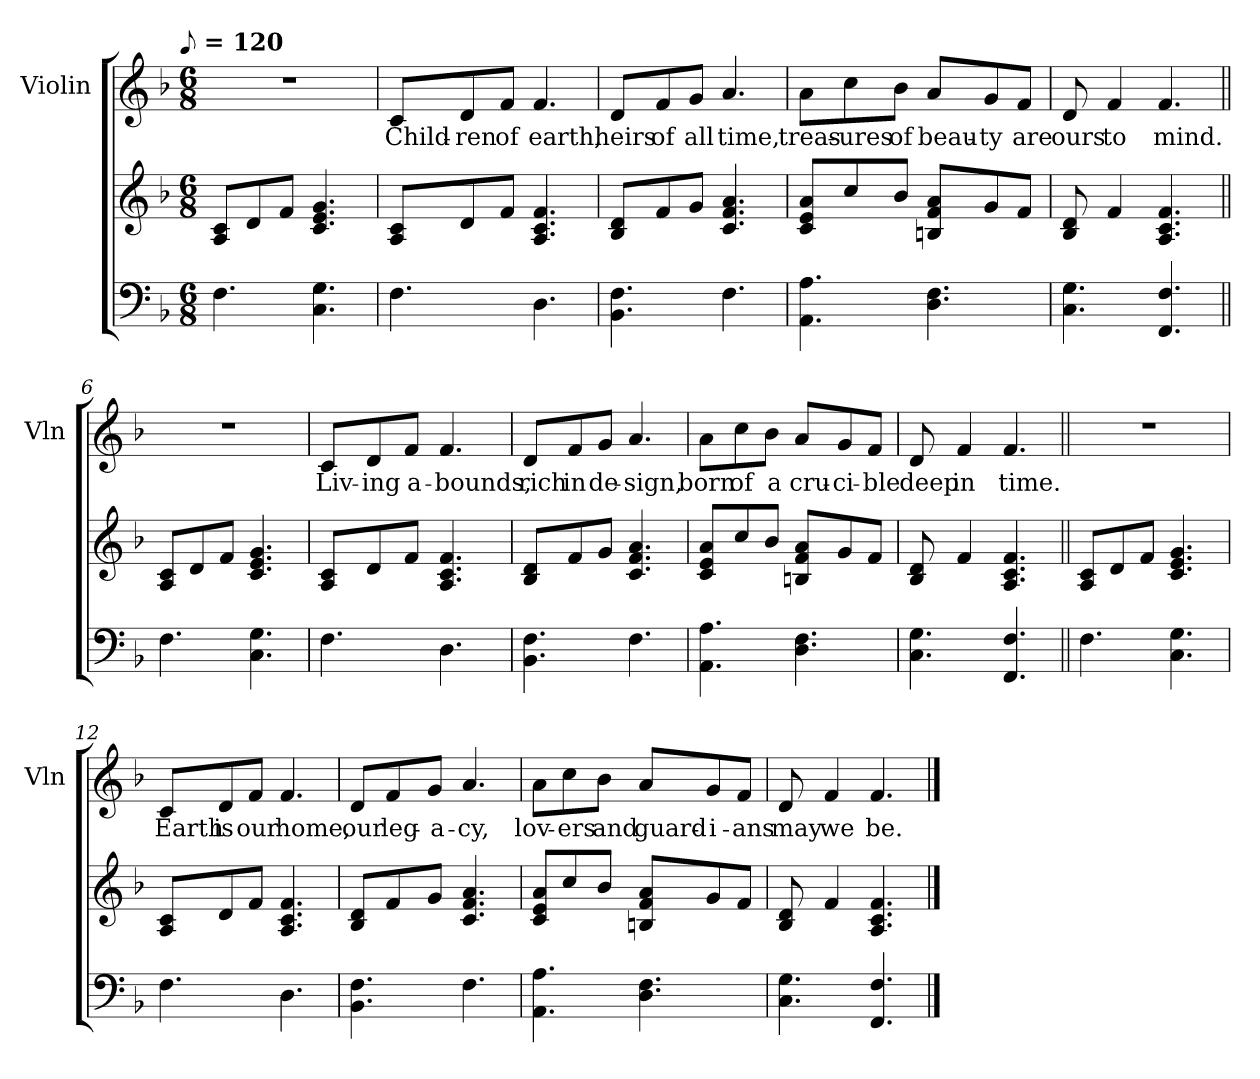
**kern	**kern	**kern	**text
*part2	*part2	*part1	*part1
*staff3	*staff2	*staff1	*staff1
*	*	*I"Violin	*
*	*	*I'Vln	*
*clefF4	*clefG2	*clefG2	*
*k[b-]	*k[b-]	*k[b-]	*
!!LO:TX:omd:t=[8th] = 120
*M6/8	*M6/8	*M6/8	*
*MM60	*MM60	*MM60	*
=1	=1	=1	=1
4.F\	8A 8cL	2.r	.
.	8d	.	.
.	8fJ	.	.
4.C\ 4.G\	4.c/ 4.e/ 4.g/	.	.
=2	=2	=2	=2
4.F\	8A 8cL	8cL	Child-
.	8d	8d	-ren
.	8fJ	8fJ	of
4.D\	4.A/ 4.c/ 4.f/	4.f/	earth,
=3	=3	=3	=3
4.BB-\ 4.F\	8B- 8dL	8dL	heirs
.	8f	8f	of
.	8gJ	8gJ	all
4.F\	4.c/ 4.f/ 4.a/	4.a/	time,
=4	=4	=4	=4
4.AA\ 4.A\	8c 8e 8aL	8aL	treas-
.	8cc	8cc	-ures
.	8b-J	8b-J	of
4.D\ 4.F\	8Bn 8f 8aL	8aL	beau-
.	8g	8g	-ty
.	8fJ	8fJ	are
=5	=5	=5	=5
4.C\ 4.G\	8B-/ 8d/	8d/	ours
.	4f/	4f/	to
4.FF/ 4.F/	4.A/ 4.c/ 4.f/	4.f/	mind.
!!LO:LB:g=z
=6||	=6||	=6||	=6||
4.F\	8A 8cL	2.r	.
.	8d	.	.
.	8fJ	.	.
4.C\ 4.G\	4.c/ 4.e/ 4.g/	.	.
=7	=7	=7	=7
4.F\	8A 8cL	8cL	Liv-
.	8d	8d	-ing
.	8fJ	8fJ	a-
4.D\	4.A/ 4.c/ 4.f/	4.f/	-bounds,
=8	=8	=8	=8
4.BB-\ 4.F\	8B- 8dL	8dL	rich
.	8f	8f	in
.	8gJ	8gJ	de-
4.F\	4.c/ 4.f/ 4.a/	4.a/	-sign,
=9	=9	=9	=9
4.AA\ 4.A\	8c 8e 8aL	8aL	born
.	8cc	8cc	of
.	8b-J	8b-J	a
4.D\ 4.F\	8Bn 8f 8aL	8aL	cru-
.	8g	8g	-ci-
.	8fJ	8fJ	-ble
=10	=10	=10	=10
4.C\ 4.G\	8B-/ 8d/	8d/	deep
.	4f/	4f/	in
4.FF/ 4.F/	4.A/ 4.c/ 4.f/	4.f/	time.
!!LO:PB:g=z
=11||	=11||	=11||	=11||
4.F\	8A 8cL	2.r	.
.	8d	.	.
.	8fJ	.	.
4.C\ 4.G\	4.c/ 4.e/ 4.g/	.	.
=12	=12	=12	=12
4.F\	8A 8cL	8cL	Earth
.	8d	8d	is
.	8fJ	8fJ	our
4.D\	4.A/ 4.c/ 4.f/	4.f/	home,
=13	=13	=13	=13
4.BB-\ 4.F\	8B- 8dL	8dL	our
.	8f	8f	leg-
.	8gJ	8gJ	-a-
4.F\	4.c/ 4.f/ 4.a/	4.a/	-cy,
=14	=14	=14	=14
4.AA\ 4.A\	8c 8e 8aL	8aL	lov-
.	8cc	8cc	-ers
.	8b-J	8b-J	and
4.D\ 4.F\	8Bn 8f 8aL	8aL	guard-
.	8g	8g	-i-
.	8fJ	8fJ	-ans
=15	=15	=15	=15
4.C\ 4.G\	8B-/ 8d/	8d/	may
.	4f/	4f/	we
4.FF/ 4.F/	4.A/ 4.c/ 4.f/	4.f/	be.
==	==	==	==
*-	*-	*-	*-
